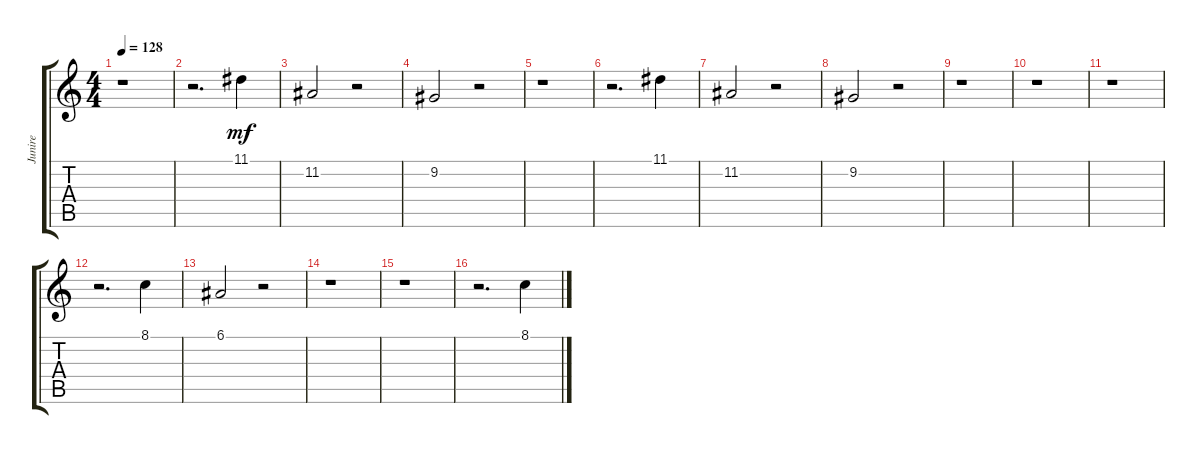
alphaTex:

\track ("Junire" "Junire") {instrument shamisen}
\staff {score tabs}
\tuning (E4 B3 G3 D3 A2 E2) {hide}
\ts (4 4)
\tempo 128
\clef g2
\ks c
r.1{dy mf} |
r.2{d} 11.1.4{balance 0} |
11.2.2{balance 8} r.2 |
9.2.2{balance 8} r.2 |
r.1 |
r.2{d} 11.1.4{balance 0} |
11.2.2{balance 8} r.2 |
9.2.2{balance 8} r.2 |
r.1 |
r.1 |
r.1 |
r.2{d} 8.1.4{balance 0} |
6.1.2{balance 9} r.2 |
r.1 |
r.1 |
r.2{d} 8.1.4{balance 0}
